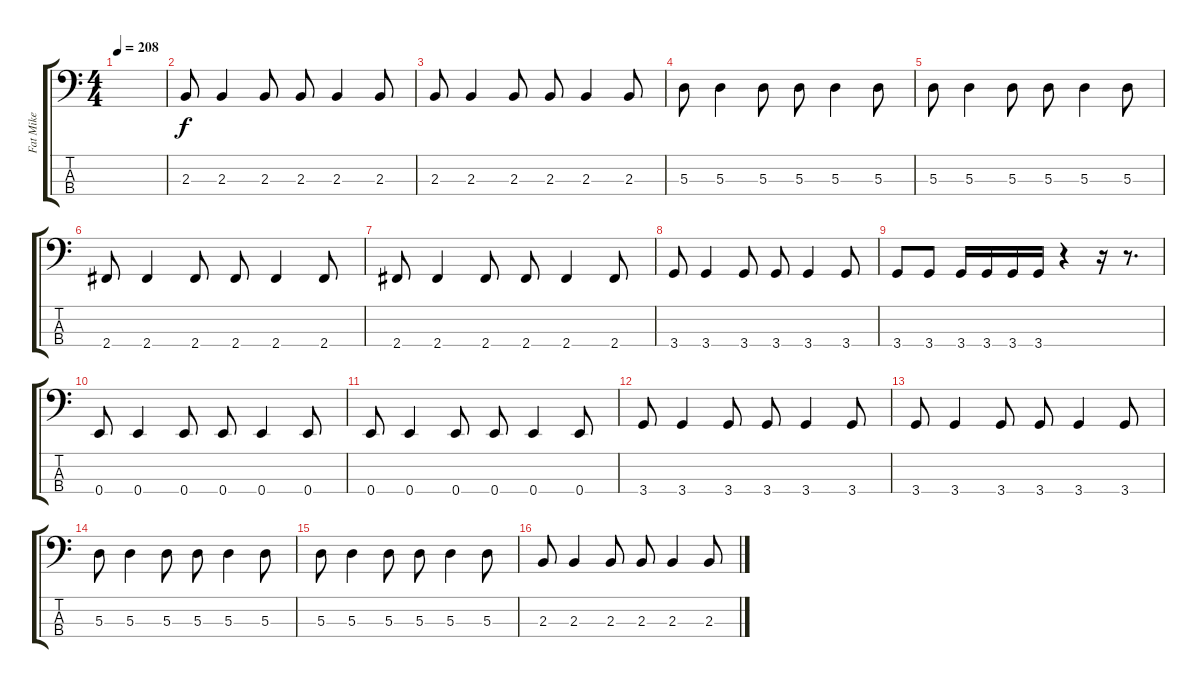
\track ("Fat Mike" "Fat Mike") {instrument electricbasspick}
\staff {score tabs}
\tuning (G2 D2 A1 E1) {hide}
\ts (4 4)
\tempo 208
\clef f4
\ks c
|
2.3.8 2.3.4 2.3.8 2.3.8 2.3.4 2.3.8 |
2.3.8 2.3.4 2.3.8 2.3.8 2.3.4 2.3.8 |
5.3.8 5.3.4 5.3.8 5.3.8 5.3.4 5.3.8 |
5.3.8 5.3.4 5.3.8 5.3.8 5.3.4 5.3.8 |
2.4.8 2.4.4 2.4.8 2.4.8 2.4.4 2.4.8 |
2.4.8 2.4.4 2.4.8 2.4.8 2.4.4 2.4.8 |
3.4.8 3.4.4 3.4.8 3.4.8 3.4.4 3.4.8 |
3.4.8 3.4.8 3.4.16 3.4.16 3.4.16 3.4.16 r.4 r.16 r.8{d} |
0.4.8 0.4.4 0.4.8 0.4.8 0.4.4 0.4.8 |
0.4.8 0.4.4 0.4.8 0.4.8 0.4.4 0.4.8 |
3.4.8 3.4.4 3.4.8 3.4.8 3.4.4 3.4.8 |
3.4.8 3.4.4 3.4.8 3.4.8 3.4.4 3.4.8 |
5.3.8 5.3.4 5.3.8 5.3.8 5.3.4 5.3.8 |
5.3.8 5.3.4 5.3.8 5.3.8 5.3.4 5.3.8 |
2.3.8 2.3.4 2.3.8 2.3.8 2.3.4 2.3.8
